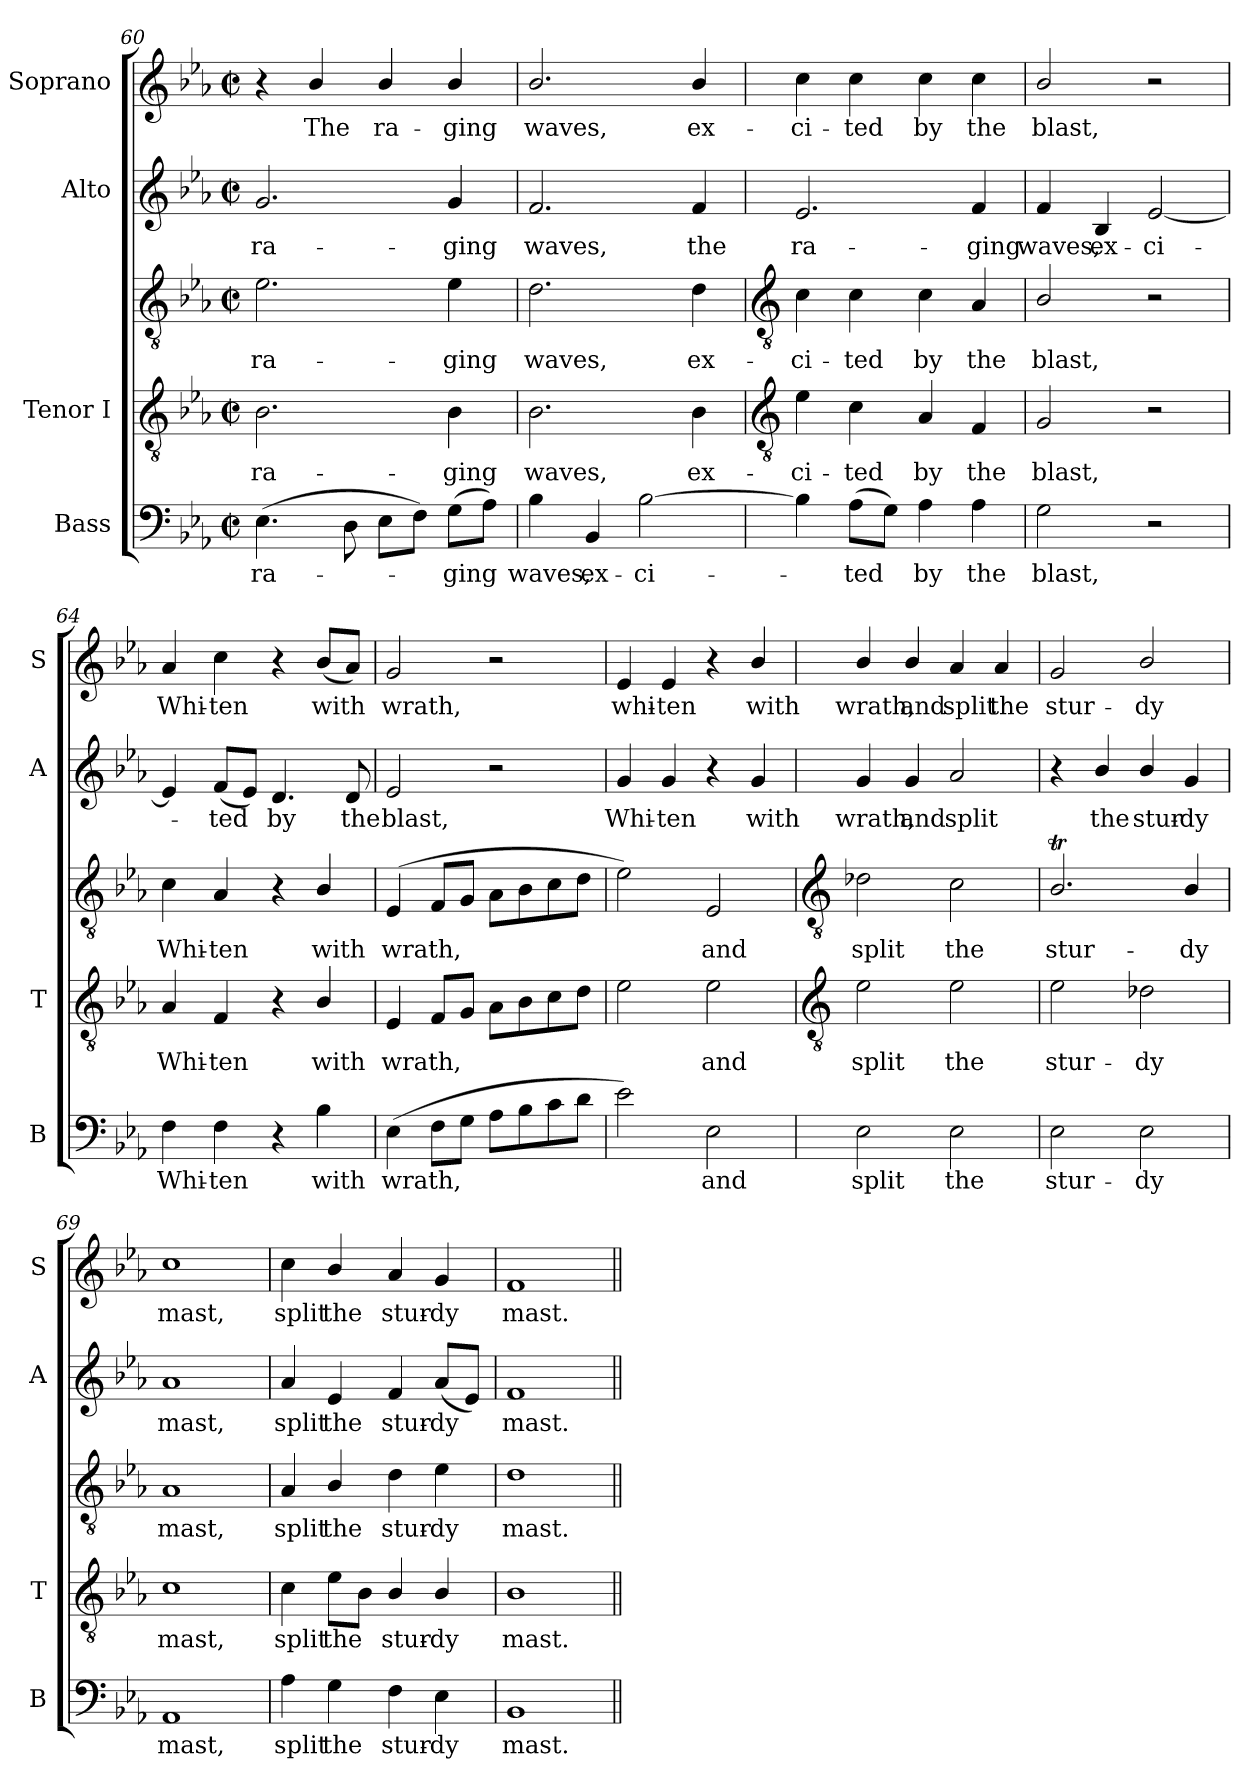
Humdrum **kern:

**kern	**text	**kern	**text	**kern	**text	**kern	**text	**kern	**text
*part4	*part4	*part3	*part3	*part3	*part3	*part2	*part2	*part1	*part1
*staff5	*staff5	*staff4	*staff4	*staff3	*staff3	*staff2	*staff2	*staff1	*staff1
*I"Bass	*	*I"Tenor I	*	*	*	*I"Alto	*	*I"Soprano	*
*I'B	*	*I'T	*	*	*	*I'A	*	*I'S	*
*clefF4	*	*clefGv2	*	*clefGv2	*	*clefG2	*	*clefG2	*
*k[b-e-a-]	*	*k[b-e-a-]	*	*k[b-e-a-]	*	*k[b-e-a-]	*	*k[b-e-a-]	*
*E-:	*	*E-:	*	*E-:	*	*E-:	*	*E-:	*
*M2/2	*	*M2/2	*	*M2/2	*	*M2/2	*	*M2/2	*
*met(c|)	*	*met(c|)	*	*met(c|)	*	*met(c|)	*	*met(c|)	*
=60	=60	=60	=60	=60	=60	=60	=60	=60	=60
!	!LO:LY:b	!	!LO:LY:b	!	!LO:LY:b	!	!LO:LY:b	!	!
(>4.E-	ra-	2.B-\	ra-	2.e-	ra-	2.g	ra-	4r	.
!	!	!	!	!	!	!	!	!	!LO:LY:b
.	.	.	.	.	.	.	.	4b-/	The
8D	.	.	.	.	.	.	.	.	.
!	!	!	!	!	!	!	!	!	!LO:LY:b
8E-L	.	.	.	.	.	.	.	4b-/	ra-
8FJ)	.	.	.	.	.	.	.	.	.
!	!LO:LY:b	!	!LO:LY:b	!	!LO:LY:b	!	!LO:LY:b	!	!LO:LY:b
(>8GL	ging	4B-\	-ging	4e-	-ging	4g	-ging	4b-/	-ging
8A-J)	.	.	.	.	.	.	.	.	.
=61	=61	=61	=61	=61	=61	=61	=61	=61	=61
!	!LO:LY:b	!	!LO:LY:b	!	!LO:LY:b	!	!LO:LY:b	!	!LO:LY:b
4B-	waves,	2.B-\	-waves,	2.d	waves,	2.f	waves,	2.b-/	waves,
!	!LO:LY:b	!	!	!	!	!	!	!	!
4BB-	ex-	.	.	.	.	.	.	.	.
!	!LO:LY:b	!	!	!	!	!	!	!	!
[2B-	-ci-	.	.	.	.	.	.	.	.
!	!	!	!LO:LY:b	!	!LO:LY:b	!	!LO:LY:b	!	!LO:LY:b
.	.	4B-\	ex-	4d	ex-	4f	the	4b-/	ex-
!!LO:LB:g=z
=62	=62	=62	=62	=62	=62	=62	=62	=62	=62
*	*	*clefGv2	*	*clefGv2	*	*	*	*	*
!	!	!	!LO:LY:b	!	!LO:LY:b	!	!LO:LY:b	!	!LO:LY:b
4B-]	.	4e-	ci-	4c	-ci-	2.e-	ra-	4cc	-ci-
!	!LO:LY:b	!	!LO:LY:b	!	!LO:LY:b	!	!	!	!LO:LY:b
(>8A-L	ted	4c	-ted	4c	-ted	.	.	4cc	-ted
8GJ)	.	.	.	.	.	.	.	.	.
!	!LO:LY:b	!	!LO:LY:b	!	!LO:LY:b	!	!	!	!LO:LY:b
4A-	by	4A-	by	4c	by	.	.	4cc	by
!	!LO:LY:b	!	!LO:LY:b	!	!LO:LY:b	!	!LO:LY:b	!	!LO:LY:b
4A-	the	4F	the	4A-	the	4f	-ging	4cc	the
=63	=63	=63	=63	=63	=63	=63	=63	=63	=63
!	!LO:LY:b	!	!LO:LY:b	!	!LO:LY:b	!	!LO:LY:b	!	!LO:LY:b
2G	blast,	2G	blast,	2B-/	blast,	4f	waves,	2b-/	blast,
!	!	!	!	!	!	!	!LO:LY:b	!	!
.	.	.	.	.	.	4B-	ex-	.	.
!	!	!	!	!	!	!	!LO:LY:b	!	!
2r	.	2r	.	2r	.	[2e-	-ci-	2r	.
=64	=64	=64	=64	=64	=64	=64	=64	=64	=64
!	!LO:LY:b	!	!LO:LY:b	!	!LO:LY:b	!	!	!	!LO:LY:b
4F	Whi-	4A-	Whi-	4c	Whi-	4e-]	.	4a-	Whi-
!	!LO:LY:b	!	!LO:LY:b	!	!LO:LY:b	!	!LO:LY:b	!	!LO:LY:b
4F	-ten	4F	-ten	4A-	-ten	(<8fL	ted	4cc	-ten
.	.	.	.	.	.	8e-J)	.	.	.
!	!	!	!	!	!	!	!LO:LY:b	!	!
4r	.	4r	.	4r	.	4.d	by	4r	.
!	!LO:LY:b	!	!LO:LY:b	!	!LO:LY:b	!	!	!	!LO:LY:b
4B-	with	4B-/	with	4B-/	with	.	.	(<8b-L	with
!	!	!	!	!	!	!	!LO:LY:b	!	!
.	.	.	.	.	.	8d	the	8a-J)	.
=65	=65	=65	=65	=65	=65	=65	=65	=65	=65
!	!LO:LY:b	!	!LO:LY:b	!	!LO:LY:b	!	!LO:LY:b	!	!LO:LY:b
(>4E-	wrath,	4E-	wrath,	(>4E-	wrath,	2e-	blast,	2g	wrath,
8FL	.	8FL	.	8FL	.	.	.	.	.
8GJ	.	8GJ	.	8GJ	.	.	.	.	.
8A-L	.	8A-L	.	8A-L	.	2r	.	2r	.
8B-	.	8B-	.	8B-	.	.	.	.	.
8c	.	8c	.	8c	.	.	.	.	.
8dJ	.	8dJ	.	8dJ	.	.	.	.	.
=66	=66	=66	=66	=66	=66	=66	=66	=66	=66
!	!	!	!	!	!	!	!LO:LY:b	!	!LO:LY:b
2e-)	.	2e-	.	2e-)	.	4g	Whi-	4e-	whi-
!	!	!	!	!	!	!	!LO:LY:b	!	!LO:LY:b
.	.	.	.	.	.	4g	-ten	4e-	-ten
!	!LO:LY:b	!	!LO:LY:b	!	!LO:LY:b	!	!	!	!
2E-	and	2e-	and	2E-	and	4r	.	4r	.
!	!	!	!	!	!	!	!LO:LY:b	!	!LO:LY:b
.	.	.	.	.	.	4g	with	4b-/	with
!!LO:LB:g=z
=67	=67	=67	=67	=67	=67	=67	=67	=67	=67
*	*	*clefGv2	*	*clefGv2	*	*	*	*	*
!	!LO:LY:b	!	!LO:LY:b	!	!LO:LY:b	!	!LO:LY:b	!	!LO:LY:b
2E-	split	2e-	split	2d-X	split	4g	wrath,	4b-/	wrath,
!	!	!	!	!	!	!	!LO:LY:b	!	!LO:LY:b
.	.	.	.	.	.	4g	and	4b-/	and
!	!LO:LY:b	!	!LO:LY:b	!	!LO:LY:b	!	!LO:LY:b	!	!LO:LY:b
2E-	the	2e-	the	2c	the	2a-	split	4a-	split
!	!	!	!	!	!	!	!	!	!LO:LY:b
.	.	.	.	.	.	.	.	4a-	the
=68	=68	=68	=68	=68	=68	=68	=68	=68	=68
!	!LO:LY:b	!	!LO:LY:b	!	!LO:LY:b	!	!	!	!LO:LY:b
2E-	stur-	2e-	stur-	2.B-T/	stur-	4r	.	2g	stur-
!	!	!	!	!	!	!	!LO:LY:b	!	!
.	.	.	.	.	.	4b-/	the	.	.
!	!LO:LY:b	!	!LO:LY:b	!	!	!	!LO:LY:b	!	!LO:LY:b
2E-	-dy	2d-X	-dy	.	.	4b-/	stur-	2b-/	-dy
!	!	!	!	!	!LO:LY:b	!	!LO:LY:b	!	!
.	.	.	.	4B-/	-dy	4g	-dy	.	.
=69	=69	=69	=69	=69	=69	=69	=69	=69	=69
!	!LO:LY:b	!	!LO:LY:b	!	!LO:LY:b	!	!LO:LY:b	!	!LO:LY:b
1AA-	mast,	1c	mast,	1A-	mast,	1a-	mast,	1cc	mast,
=70	=70	=70	=70	=70	=70	=70	=70	=70	=70
!	!LO:LY:b	!	!LO:LY:b	!	!LO:LY:b	!	!LO:LY:b	!	!LO:LY:b
4A-	split	4c	split	4A-	split	4a-	split	4cc	split
!	!LO:LY:b	!	!LO:LY:b	!	!LO:LY:b	!	!LO:LY:b	!	!LO:LY:b
4G	the	8e-L	the	4B-/	the	4e-	the	4b-/	the
.	.	8B-J	.	.	.	.	.	.	.
!	!LO:LY:b	!	!LO:LY:b	!	!LO:LY:b	!	!LO:LY:b	!	!LO:LY:b
4F	stur-	4B-/	stur-	4d	stur-	4f	stur-	4a-	stur-
!	!LO:LY:b	!	!LO:LY:b	!	!LO:LY:b	!	!LO:LY:b	!	!LO:LY:b
4E-	-dy	4B-/	-dy	4e-	-dy	(8a-L	-dy	4g	-dy
.	.	.	.	.	.	8e-J)	.	.	.
=71	=71	=71	=71	=71	=71	=71	=71	=71	=71
!	!LO:LY:b	!	!LO:LY:b	!	!LO:LY:b	!	!LO:LY:b	!	!LO:LY:b
1BB-	mast.	1B-	mast.	1d	mast.	1f	mast.	1f	mast.
=||	=||	=||	=||	=||	=||	=||	=||	=||	=||
*-	*-	*-	*-	*-	*-	*-	*-	*-	*-
